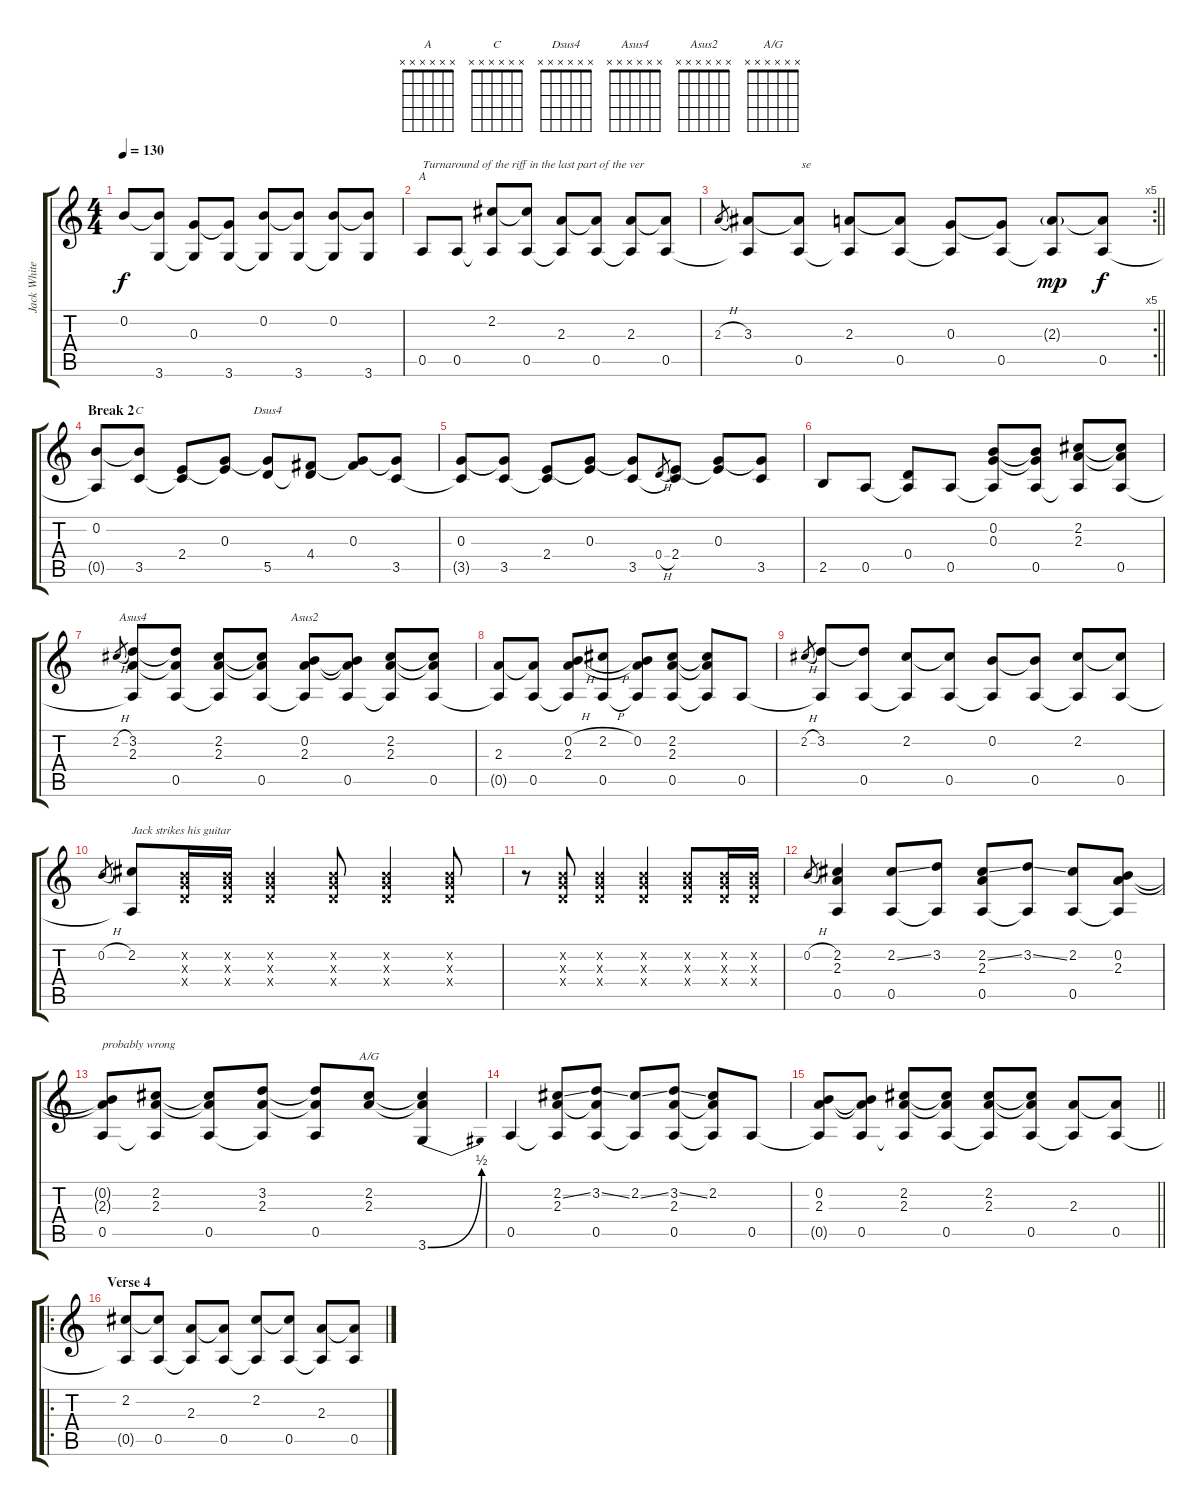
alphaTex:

\track ("Jack White (Guitar)" "Jack White") {instrument acousticguitarsteel}
\staff {score tabs}
\tuning (E4 B3 G3 D3 A2 E2) {hide}
\chord ("A" x x x x x x)
\chord ("C" x x x x x x)
\chord ("Dsus4" x x x x x x)
\chord ("Asus4" x x x x x x)
\chord ("Asus2" x x x x x x)
\chord ("A/G" x x x x x x)
\ts (4 4)
\tempo 130
\clef g2
\ks c
0.2.8{dy f} (0.2{t} 3.6).8 (0.3 3.6{t}).8 (0.3{t} 3.6).8 (0.2 3.6{t}).8 (0.2{t} 3.6).8 (0.2 3.6{t}).8 (0.2{t} 3.6).8 |
0.5.8{ch "A" txt "Turnaround of the riff in the last part of the ver"} 0.5.8 (2.2 0.5{t}).8 (2.2{t} 0.5).8 (2.3 0.5{t}).8 (2.3{t} 0.5).8 (2.3 0.5{t}).8 (2.3{t} 0.5).8 |
\rc 5
\barLineRight lightlight
2.3{h}.8{gr} (3.3 0.5{t}).8 (3.3{t} 0.5).8{txt " se"} (2.3 0.5{t}).8 (2.3{t} 0.5).8 (0.3 0.5{t}).8 (0.3{t} 0.5).8 (2.3{g} 0.5{t}).8{dy mp} (2.3{t} 0.5).8{dy f} |
\section ("" "Break 2")
(0.2 0.5{t}).8 (0.2{t} 3.5).8{ch "C"} (2.4 3.5{t}).8 (0.3 2.4{t}).8 (0.3{t} 5.5).8{ch "Dsus4"} (4.4 5.5{t}).8 (0.3 4.4{t}).8 (0.3{t} 3.5).8 |
(0.3 3.5{t}).8 (0.3{t} 3.5).8 (2.4 3.5{t}).8 (0.3 2.4{t}).8 (0.3{t} 3.5).8 0.4{h}.8{gr} (2.4 3.5{t}).8 (0.3 2.4{t}).8 (0.3{t} 3.5).8 |
2.5.8 0.5.8 (0.4 0.5{t}).8 0.5.8 (0.2 0.3 0.5{t}).8 (0.2{t} 0.3{t} 0.5).8 (2.2 2.3 0.5{t}).8 (2.2{t} 2.3{t} 0.5).8 |
2.2{h}.8{gr} (3.2 2.3 0.5{t}).8{ch "Asus4"} (3.2{t} 2.3{t} 0.5).8 (2.2 2.3 0.5{t}).8 (2.2{t} 2.3{t} 0.5).8 (0.2 2.3 0.5{t}).8{ch "Asus2"} (0.2{t} 2.3{t} 0.5).8 (2.2 2.3 0.5{t}).8 (2.2{t} 2.3{t} 0.5).8 |
(2.3 0.5{t}).8 (2.3{t} 0.5).8 (0.2{h} 2.3 0.5{t}).8 (2.2{h} 0.5).8 (0.2 2.3{t} 0.5{t}).8 (2.2 2.3 0.5).8 (2.2{t} 2.3{t} 0.5{t}).8 0.5.8 |
2.2{h}.8{gr} (3.2 0.5{t}).8 (3.2{t} 0.5).8 (2.2 0.5{t}).8 (2.2{t} 0.5).8 (0.2 0.5{t}).8 (0.2{t} 0.5).8 (2.2 0.5{t}).8 (2.2{t} 0.5).8 |
0.2{h}.8{gr} (2.2 0.5{t}).8{txt "Jack strikes his guitar"} (0.2{x} 0.3{x} 0.4{x}).16 (0.2{x} 0.3{x} 0.4{x}).16 (0.2{x} 0.3{x} 0.4{x}).4 (0.2{x} 0.3{x} 0.4{x}).8 (0.2{x} 0.3{x} 0.4{x}).4 (0.2{x} 0.3{x} 0.4{x}).8 |
r.8 (0.2{x} 0.3{x} 0.4{x}).8 (0.2{x} 0.3{x} 0.4{x}).4 (0.2{x} 0.3{x} 0.4{x}).4 (0.2{x} 0.3{x} 0.4{x}).8 (0.2{x} 0.3{x} 0.4{x}).16 (0.2{x} 0.3{x} 0.4{x}).16 |
0.2{h}.8{gr} (2.2 2.3 0.5).4 (2.2{ss} 0.5).8 (3.2 0.5{t}).8 (2.2{ss} 2.3 0.5).8 (3.2{ss} 0.5{t}).8 (2.2 0.5).8 (0.2 2.3 0.5{t}).8 |
(0.2{t} 2.3{t} 0.5).8{txt "probably wrong"} (2.2 2.3 0.5{t}).8 (2.2{t} 2.3{t} 0.5).8 (3.2 2.3 0.5{t}).8 (3.2{t} 2.3{t} 0.5).8 (2.2 2.3).8{ch "A/G"} (2.2{t} 2.3{t} 3.6{be (bend 0 0 60 2)}).4 |
0.5.4 (2.2{ss} 2.3 0.5{t}).8 (3.2{ss} 2.3{t} 0.5).8 (2.2{ss} 0.5{t}).8 (3.2{ss} 2.3 0.5).8 (2.2 2.3{t} 0.5{t}).8 0.5.8 |
\barLineRight lightlight
(0.2 2.3 0.5{t}).8 (0.2{t} 2.3{t} 0.5).8 (2.2 2.3 0.5{t}).8 (2.2{t} 2.3{t} 0.5).8 (2.2 2.3 0.5{t}).8 (2.2{t} 2.3{t} 0.5).8 (2.3 0.5{t}).8 (2.3{t} 0.5).8 |
\ro
\section ("" "Verse 4")
(2.2 0.5{t}).8 (2.2{t} 0.5).8 (2.3 0.5{t}).8 (2.3{t} 0.5).8 (2.2 0.5{t}).8 (2.2{t} 0.5).8 (2.3 0.5{t}).8 (2.3{t} 0.5).8
